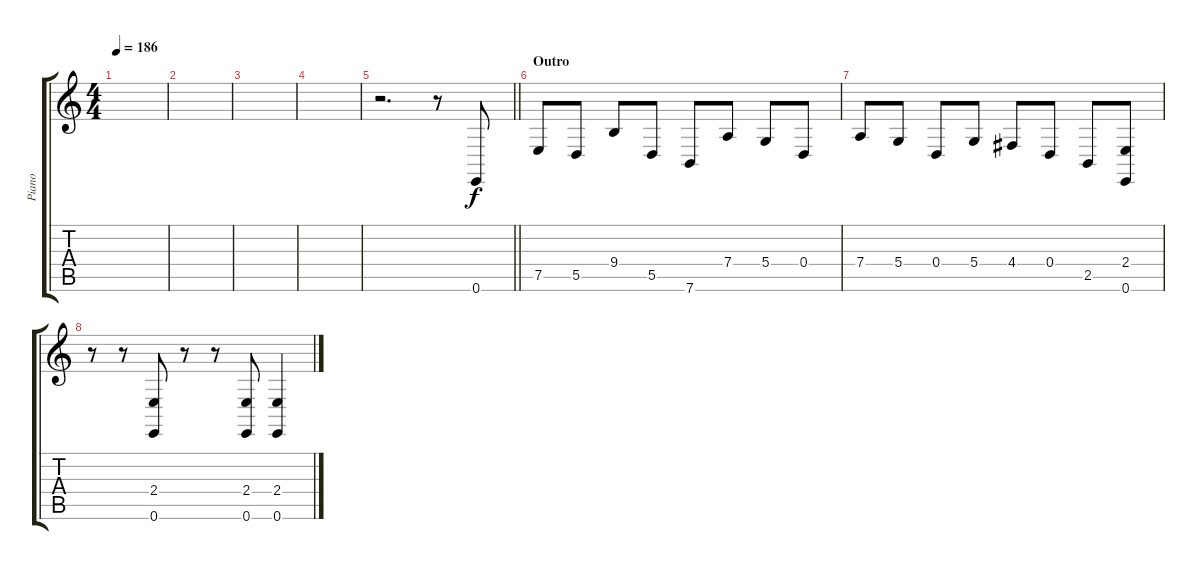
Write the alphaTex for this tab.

\track ("Piano" "Piano") {instrument acousticgrandpiano}
\staff {score tabs}
\tuning (E4 B3 G3 D3 A2 E2) {hide}
\ts (4 4)
\tempo 186
\clef g2
\ks c
|
|
|
|
\barLineRight lightlight
r.2{d} r.8 0.6.8 |
\section ("" "Outro")
7.5.8 5.5.8 9.4.8 5.5.8 7.6.8 7.4.8 5.4.8 0.4.8 |
7.4.8 5.4.8 0.4.8 5.4.8 4.4.8 0.4.8 2.5.8 (2.4 0.6).8 |
r.8 r.8 (2.4 0.6).8 r.8 r.8 (2.4 0.6).8 (2.4 0.6).4
